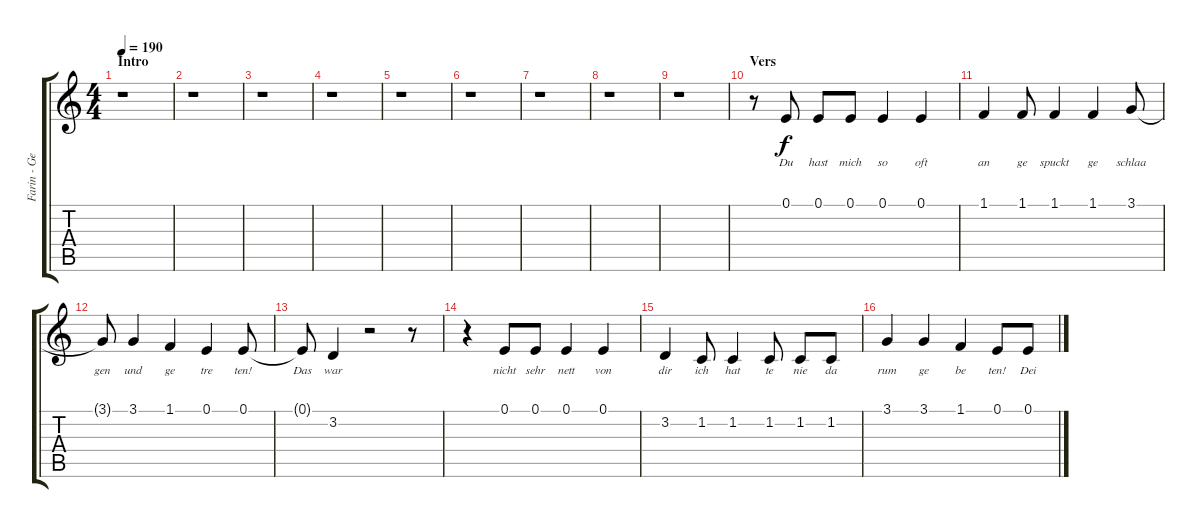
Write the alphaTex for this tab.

\track ("Farin - Gesang" "Farin - Ge") {instrument tenorsax}
\staff {score tabs}
\tuning (E4 B3 G3 D3 A2 E2) {hide}
\ts (4 4)
\section ("" "Intro")
\tempo 190
\clef g2
\ks c
r.1{dy f instrument tenorsax} |
r.1 |
r.1 |
r.1 |
r.1 |
r.1 |
r.1 |
r.1 |
r.1 |
\section ("" "Vers")
r.8 0.1.8{lyrics (0 "Du") lyrics (1 "") lyrics (2 "") lyrics (3 "") lyrics (4 "")} 0.1.8{lyrics (0 "hast") lyrics (1 "") lyrics (2 "") lyrics (3 "") lyrics (4 "")} 0.1.8{lyrics (0 "mich") lyrics (1 "") lyrics (2 "") lyrics (3 "") lyrics (4 "")} 0.1.4{lyrics (0 "so") lyrics (1 "") lyrics (2 "") lyrics (3 "") lyrics (4 "")} 0.1.4{lyrics (0 "oft") lyrics (1 "") lyrics (2 "") lyrics (3 "") lyrics (4 "")} |
1.1.4{lyrics (0 "an") lyrics (1 "") lyrics (2 "") lyrics (3 "") lyrics (4 "")} 1.1.8{lyrics (0 "ge") lyrics (1 "") lyrics (2 "") lyrics (3 "") lyrics (4 "")} 1.1.4{lyrics (0 "spuckt") lyrics (1 "") lyrics (2 "") lyrics (3 "") lyrics (4 "")} 1.1.4{lyrics (0 "ge") lyrics (1 "") lyrics (2 "") lyrics (3 "") lyrics (4 "")} 3.1.8{lyrics (0 "schlaa") lyrics (1 "") lyrics (2 "") lyrics (3 "") lyrics (4 "")} |
3.1{t}.8{lyrics (0 "gen") lyrics (1 "") lyrics (2 "") lyrics (3 "") lyrics (4 "")} 3.1.4{lyrics (0 "und") lyrics (1 "") lyrics (2 "") lyrics (3 "") lyrics (4 "")} 1.1.4{lyrics (0 "ge") lyrics (1 "") lyrics (2 "") lyrics (3 "") lyrics (4 "")} 0.1.4{lyrics (0 "tre") lyrics (1 "") lyrics (2 "") lyrics (3 "") lyrics (4 "")} 0.1.8{lyrics (0 "ten!") lyrics (1 "") lyrics (2 "") lyrics (3 "") lyrics (4 "")} |
0.1{t}.8{lyrics (0 "Das") lyrics (1 "") lyrics (2 "") lyrics (3 "") lyrics (4 "")} 3.2.4{lyrics (0 "war") lyrics (1 "") lyrics (2 "") lyrics (3 "") lyrics (4 "")} r.2 r.8 |
r.4 0.1.8{lyrics (0 "nicht") lyrics (1 "") lyrics (2 "") lyrics (3 "") lyrics (4 "")} 0.1.8{lyrics (0 "sehr") lyrics (1 "") lyrics (2 "") lyrics (3 "") lyrics (4 "")} 0.1.4{lyrics (0 "nett") lyrics (1 "") lyrics (2 "") lyrics (3 "") lyrics (4 "")} 0.1.4{lyrics (0 "von") lyrics (1 "") lyrics (2 "") lyrics (3 "") lyrics (4 "")} |
3.2.4{lyrics (0 "dir") lyrics (1 "") lyrics (2 "") lyrics (3 "") lyrics (4 "")} 1.2.8{lyrics (0 "ich") lyrics (1 "") lyrics (2 "") lyrics (3 "") lyrics (4 "")} 1.2.4{lyrics (0 "hat") lyrics (1 "") lyrics (2 "") lyrics (3 "") lyrics (4 "")} 1.2.8{lyrics (0 "te") lyrics (1 "") lyrics (2 "") lyrics (3 "") lyrics (4 "")} 1.2.8{lyrics (0 "nie") lyrics (1 "") lyrics (2 "") lyrics (3 "") lyrics (4 "")} 1.2.8{lyrics (0 "da") lyrics (1 "") lyrics (2 "") lyrics (3 "") lyrics (4 "")} |
3.1.4{lyrics (0 "rum") lyrics (1 "") lyrics (2 "") lyrics (3 "") lyrics (4 "")} 3.1.4{lyrics (0 "ge") lyrics (1 "") lyrics (2 "") lyrics (3 "") lyrics (4 "")} 1.1.4{lyrics (0 "be") lyrics (1 "") lyrics (2 "") lyrics (3 "") lyrics (4 "")} 0.1.8{lyrics (0 "ten!") lyrics (1 "") lyrics (2 "") lyrics (3 "") lyrics (4 "")} 0.1.8{lyrics (0 "Dei") lyrics (1 "") lyrics (2 "") lyrics (3 "") lyrics (4 "")}
